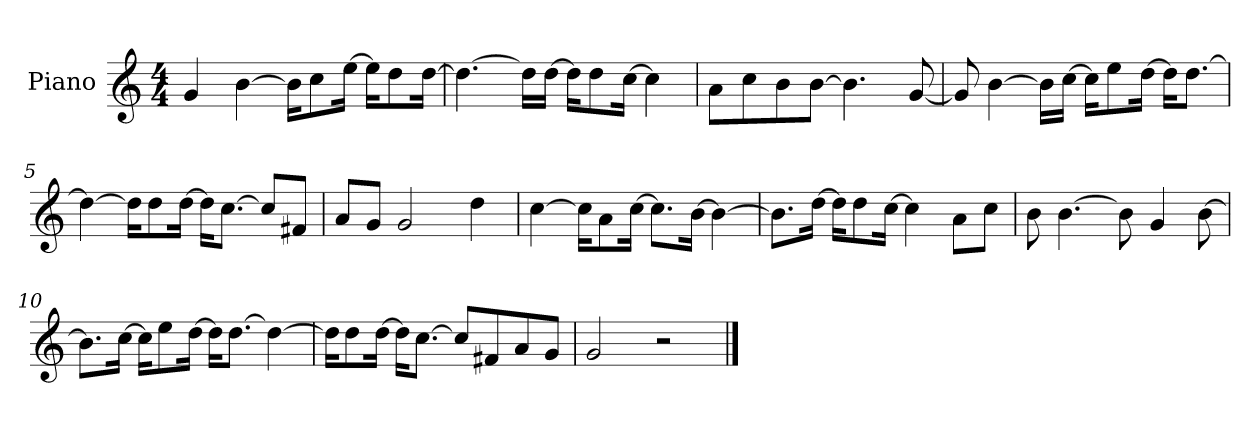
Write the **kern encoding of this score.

**kern
*part1
*staff1
*I"Piano
*I'P-no
*clefG2
*k[]
*M4/4
*MM90
=1
4g/
[4b\
16b\KL]
8cc\
[16ee\Jk
16ee\KL]
8dd\
[16dd\Jk
=2
4.dd\_
16dd\LL]
[16dd\JJ
16dd\KL]
8dd\
[16cc\Jk
4cc\]
=3
8a\L
8cc\
8b\
[8b\J
4.b\]
[8g/
=4
8g/]
[4b\
16b\LL]
[16cc\JJ
16cc\KL]
8ee\
[16dd\Jk
16dd\KL]
[8.dd\J
!!LO:LB:g=z
=5
4dd\_
16dd\KL]
8dd\
[16dd\Jk
16dd\KL]
[8.cc\J
8cc/L]
8f#X/J
=6
8a/L
8g/J
2g/
4dd\
=7
[4cc\
16cc\KL]
8a\
[16cc\Jk
8.cc\L]
[16b\Jk
4b\_
=8
8.b\L]
[16dd\Jk
16dd\KL]
8dd\
[16cc\Jk
4cc\]
8a\L
8cc\J
=9
8b\
[4.b\
8b\]
4g/
[8b\
!!LO:LB:g=z
=10
8.b\L]
[16cc\Jk
16cc\KL]
8ee\
[16dd\Jk
16dd\KL]
[8.dd\J
4dd\_
=11
16dd\KL]
8dd\
[16dd\Jk
16dd\KL]
[8.cc\J
8cc/L]
8f#X/
8a/
8g/J
=12
2g/
2r
==
*-
